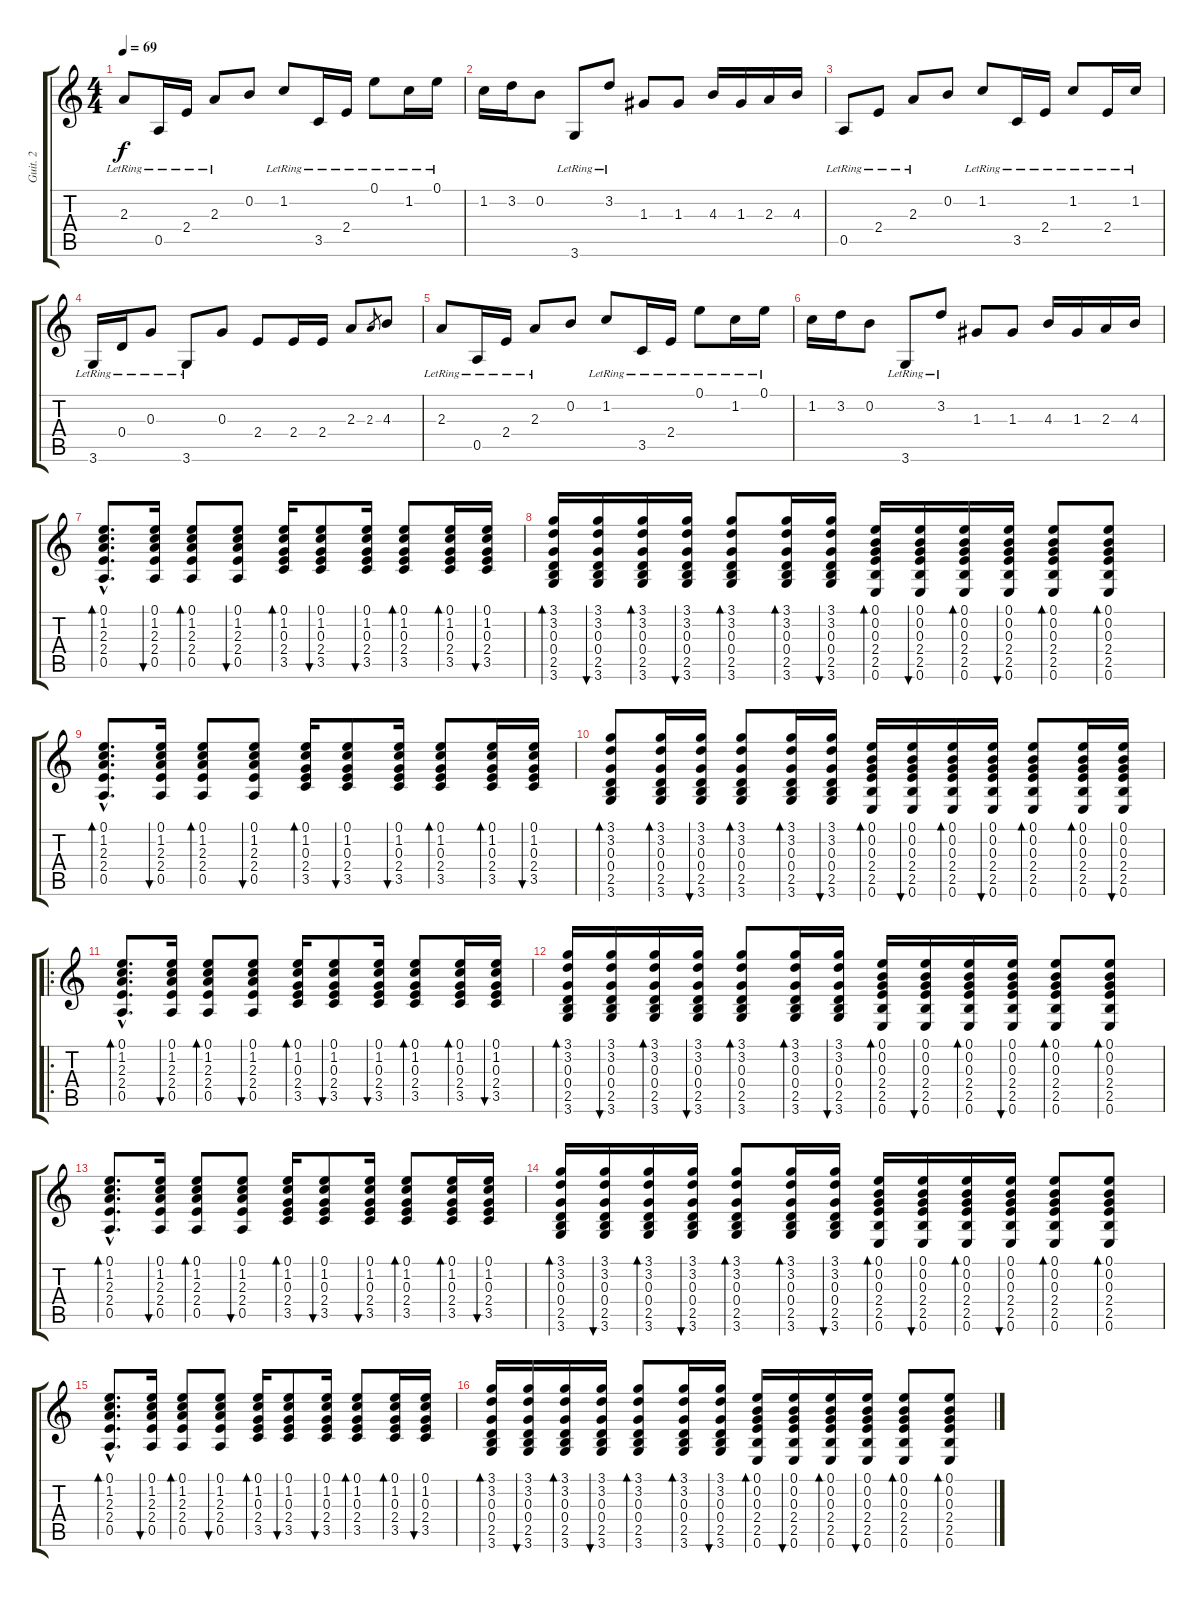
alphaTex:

\track ("Guit. 2" "Guit. 2") {instrument distortionguitar}
\staff {score tabs}
\tuning (E4 B3 G3 D3 A2 E2) {hide}
\ts (4 4)
\tempo 69
\clef g2
\ks c
2.3{lr}.8{dy f} 0.5{lr}.16 2.4{lr}.16 2.3{lr}.8 0.2.8 1.2{lr}.8 3.5{lr}.16 2.4{lr}.16 0.1{lr}.8 1.2{lr}.16 0.1{lr}.16 |
1.2.16 3.2.16 0.2.8 3.6{lr}.8 3.2{lr}.8 1.3.8 1.3.8 4.3.16 1.3.16 2.3.16 4.3.16 |
0.5{lr}.8 2.4{lr}.8 2.3{lr}.8 0.2.8 1.2{lr}.8 3.5{lr}.16 2.4{lr}.16 1.2{lr}.8 2.4{lr}.16 1.2{lr}.16 |
3.6{lr}.16 0.4{lr}.16 0.3{lr}.8 3.6{lr}.8 0.3.8 2.4.8 2.4.16 2.4.16 2.3.8 2.3.8{gr} 4.3.8 |
2.3{lr}.8 0.5{lr}.16 2.4{lr}.16 2.3{lr}.8 0.2.8 1.2{lr}.8 3.5{lr}.16 2.4{lr}.16 0.1{lr}.8 1.2{lr}.16 0.1{lr}.16 |
1.2.16 3.2.16 0.2.8 3.6{lr}.8 3.2{lr}.8 1.3.8 1.3.8 4.3.16 1.3.16 2.3.16 4.3.16 |
(0.1{hac} 1.2{hac} 2.3{hac} 2.4{hac} 0.5{hac}).8{d bd 30 volume 9 instrument electricguitarjazz} (0.1 1.2 2.3 2.4 0.5).16{bu 30} (0.1 1.2 2.3 2.4 0.5).8{bd 30} (0.1 1.2 2.3 2.4 0.5).8{bu 30} (0.1 1.2 0.3 2.4 3.5).16{bd 30} (0.1 1.2 0.3 2.4 3.5).8{bu 30} (0.1 1.2 0.3 2.4 3.5).16{bu 30} (0.1 1.2 0.3 2.4 3.5).8{bd 30} (0.1 1.2 0.3 2.4 3.5).16{bd 30} (0.1 1.2 0.3 2.4 3.5).16{bu 30} |
(3.1 3.2 0.3 0.4 2.5 3.6).16{bd 30} (3.1 3.2 0.3 0.4 2.5 3.6).16{bu 30} (3.1 3.2 0.3 0.4 2.5 3.6).16{bd 30} (3.1 3.2 0.3 0.4 2.5 3.6).16{bu 30} (3.1 3.2 0.3 0.4 2.5 3.6).8{bd 30} (3.1 3.2 0.3 0.4 2.5 3.6).16{bd 30} (3.1 3.2 0.3 0.4 2.5 3.6).16{bu 30} (0.1 0.2 0.3 2.4 2.5 0.6).16{bd 30} (0.1 0.2 0.3 2.4 2.5 0.6).16{bu 30} (0.1 0.2 0.3 2.4 2.5 0.6).16{bd 30} (0.1 0.2 0.3 2.4 2.5 0.6).16{bu 30} (0.1 0.2 0.3 2.4 2.5 0.6).8{bd 30} (0.1 0.2 0.3 2.4 2.5 0.6).8{bd 30} |
(0.1{hac} 1.2{hac} 2.3{hac} 2.4{hac} 0.5{hac}).8{d bd 30} (0.1 1.2 2.3 2.4 0.5).16{bu 30} (0.1 1.2 2.3 2.4 0.5).8{bd 30} (0.1 1.2 2.3 2.4 0.5).8{bu 30} (0.1 1.2 0.3 2.4 3.5).16{bd 30} (0.1 1.2 0.3 2.4 3.5).8{bu 30} (0.1 1.2 0.3 2.4 3.5).16{bu 30} (0.1 1.2 0.3 2.4 3.5).8{bd 30} (0.1 1.2 0.3 2.4 3.5).16{bd 30} (0.1 1.2 0.3 2.4 3.5).16{bu 30} |
(3.1 3.2 0.3 0.4 2.5 3.6).8{bd 30} (3.1 3.2 0.3 0.4 2.5 3.6).16{bd 30} (3.1 3.2 0.3 0.4 2.5 3.6).16{bu 30} (3.1 3.2 0.3 0.4 2.5 3.6).8{bd 30} (3.1 3.2 0.3 0.4 2.5 3.6).16{bd 30} (3.1 3.2 0.3 0.4 2.5 3.6).16{bu 30} (0.1 0.2 0.3 2.4 2.5 0.6).16{bd 30} (0.1 0.2 0.3 2.4 2.5 0.6).16{bu 30} (0.1 0.2 0.3 2.4 2.5 0.6).16{bd 30} (0.1 0.2 0.3 2.4 2.5 0.6).16{bu 30} (0.1 0.2 0.3 2.4 2.5 0.6).8{bd 30} (0.1 0.2 0.3 2.4 2.5 0.6).16{bd 30} (0.1 0.2 0.3 2.4 2.5 0.6).16{bu 30} |
\ro
(0.1{hac} 1.2{hac} 2.3{hac} 2.4{hac} 0.5{hac}).8{d bd 30 volume 7 instrument electricguitarjazz} (0.1 1.2 2.3 2.4 0.5).16{bu 30} (0.1 1.2 2.3 2.4 0.5).8{bd 30} (0.1 1.2 2.3 2.4 0.5).8{bu 30} (0.1 1.2 0.3 2.4 3.5).16{bd 30} (0.1 1.2 0.3 2.4 3.5).8{bu 30} (0.1 1.2 0.3 2.4 3.5).16{bu 30} (0.1 1.2 0.3 2.4 3.5).8{bd 30} (0.1 1.2 0.3 2.4 3.5).16{bd 30} (0.1 1.2 0.3 2.4 3.5).16{bu 30} |
(3.1 3.2 0.3 0.4 2.5 3.6).16{bd 30} (3.1 3.2 0.3 0.4 2.5 3.6).16{bu 30} (3.1 3.2 0.3 0.4 2.5 3.6).16{bd 30} (3.1 3.2 0.3 0.4 2.5 3.6).16{bu 30} (3.1 3.2 0.3 0.4 2.5 3.6).8{bd 30} (3.1 3.2 0.3 0.4 2.5 3.6).16{bd 30} (3.1 3.2 0.3 0.4 2.5 3.6).16{bu 30} (0.1 0.2 0.3 2.4 2.5 0.6).16{bd 30} (0.1 0.2 0.3 2.4 2.5 0.6).16{bu 30} (0.1 0.2 0.3 2.4 2.5 0.6).16{bd 30} (0.1 0.2 0.3 2.4 2.5 0.6).16{bu 30} (0.1 0.2 0.3 2.4 2.5 0.6).8{bd 30} (0.1 0.2 0.3 2.4 2.5 0.6).8{bd 30} |
(0.1{hac} 1.2{hac} 2.3{hac} 2.4{hac} 0.5{hac}).8{d bd 30} (0.1 1.2 2.3 2.4 0.5).16{bu 30} (0.1 1.2 2.3 2.4 0.5).8{bd 30} (0.1 1.2 2.3 2.4 0.5).8{bu 30} (0.1 1.2 0.3 2.4 3.5).16{bd 30} (0.1 1.2 0.3 2.4 3.5).8{bu 30} (0.1 1.2 0.3 2.4 3.5).16{bu 30} (0.1 1.2 0.3 2.4 3.5).8{bd 30} (0.1 1.2 0.3 2.4 3.5).16{bd 30} (0.1 1.2 0.3 2.4 3.5).16{bu 30} |
(3.1 3.2 0.3 0.4 2.5 3.6).16{bd 30} (3.1 3.2 0.3 0.4 2.5 3.6).16{bu 30} (3.1 3.2 0.3 0.4 2.5 3.6).16{bd 30} (3.1 3.2 0.3 0.4 2.5 3.6).16{bu 30} (3.1 3.2 0.3 0.4 2.5 3.6).8{bd 30} (3.1 3.2 0.3 0.4 2.5 3.6).16{bd 30} (3.1 3.2 0.3 0.4 2.5 3.6).16{bu 30} (0.1 0.2 0.3 2.4 2.5 0.6).16{bd 30} (0.1 0.2 0.3 2.4 2.5 0.6).16{bu 30} (0.1 0.2 0.3 2.4 2.5 0.6).16{bd 30} (0.1 0.2 0.3 2.4 2.5 0.6).16{bu 30} (0.1 0.2 0.3 2.4 2.5 0.6).8{bd 30} (0.1 0.2 0.3 2.4 2.5 0.6).8{bd 30} |
(0.1{hac} 1.2{hac} 2.3{hac} 2.4{hac} 0.5{hac}).8{d bd 30} (0.1 1.2 2.3 2.4 0.5).16{bu 30} (0.1 1.2 2.3 2.4 0.5).8{bd 30} (0.1 1.2 2.3 2.4 0.5).8{bu 30} (0.1 1.2 0.3 2.4 3.5).16{bd 30} (0.1 1.2 0.3 2.4 3.5).8{bu 30} (0.1 1.2 0.3 2.4 3.5).16{bu 30} (0.1 1.2 0.3 2.4 3.5).8{bd 30} (0.1 1.2 0.3 2.4 3.5).16{bd 30} (0.1 1.2 0.3 2.4 3.5).16{bu 30} |
(3.1 3.2 0.3 0.4 2.5 3.6).16{bd 30} (3.1 3.2 0.3 0.4 2.5 3.6).16{bu 30} (3.1 3.2 0.3 0.4 2.5 3.6).16{bd 30} (3.1 3.2 0.3 0.4 2.5 3.6).16{bu 30} (3.1 3.2 0.3 0.4 2.5 3.6).8{bd 30} (3.1 3.2 0.3 0.4 2.5 3.6).16{bd 30} (3.1 3.2 0.3 0.4 2.5 3.6).16{bu 30} (0.1 0.2 0.3 2.4 2.5 0.6).16{bd 30} (0.1 0.2 0.3 2.4 2.5 0.6).16{bu 30} (0.1 0.2 0.3 2.4 2.5 0.6).16{bd 30} (0.1 0.2 0.3 2.4 2.5 0.6).16{bu 30} (0.1 0.2 0.3 2.4 2.5 0.6).8{bd 30} (0.1 0.2 0.3 2.4 2.5 0.6).8{bd 30}
